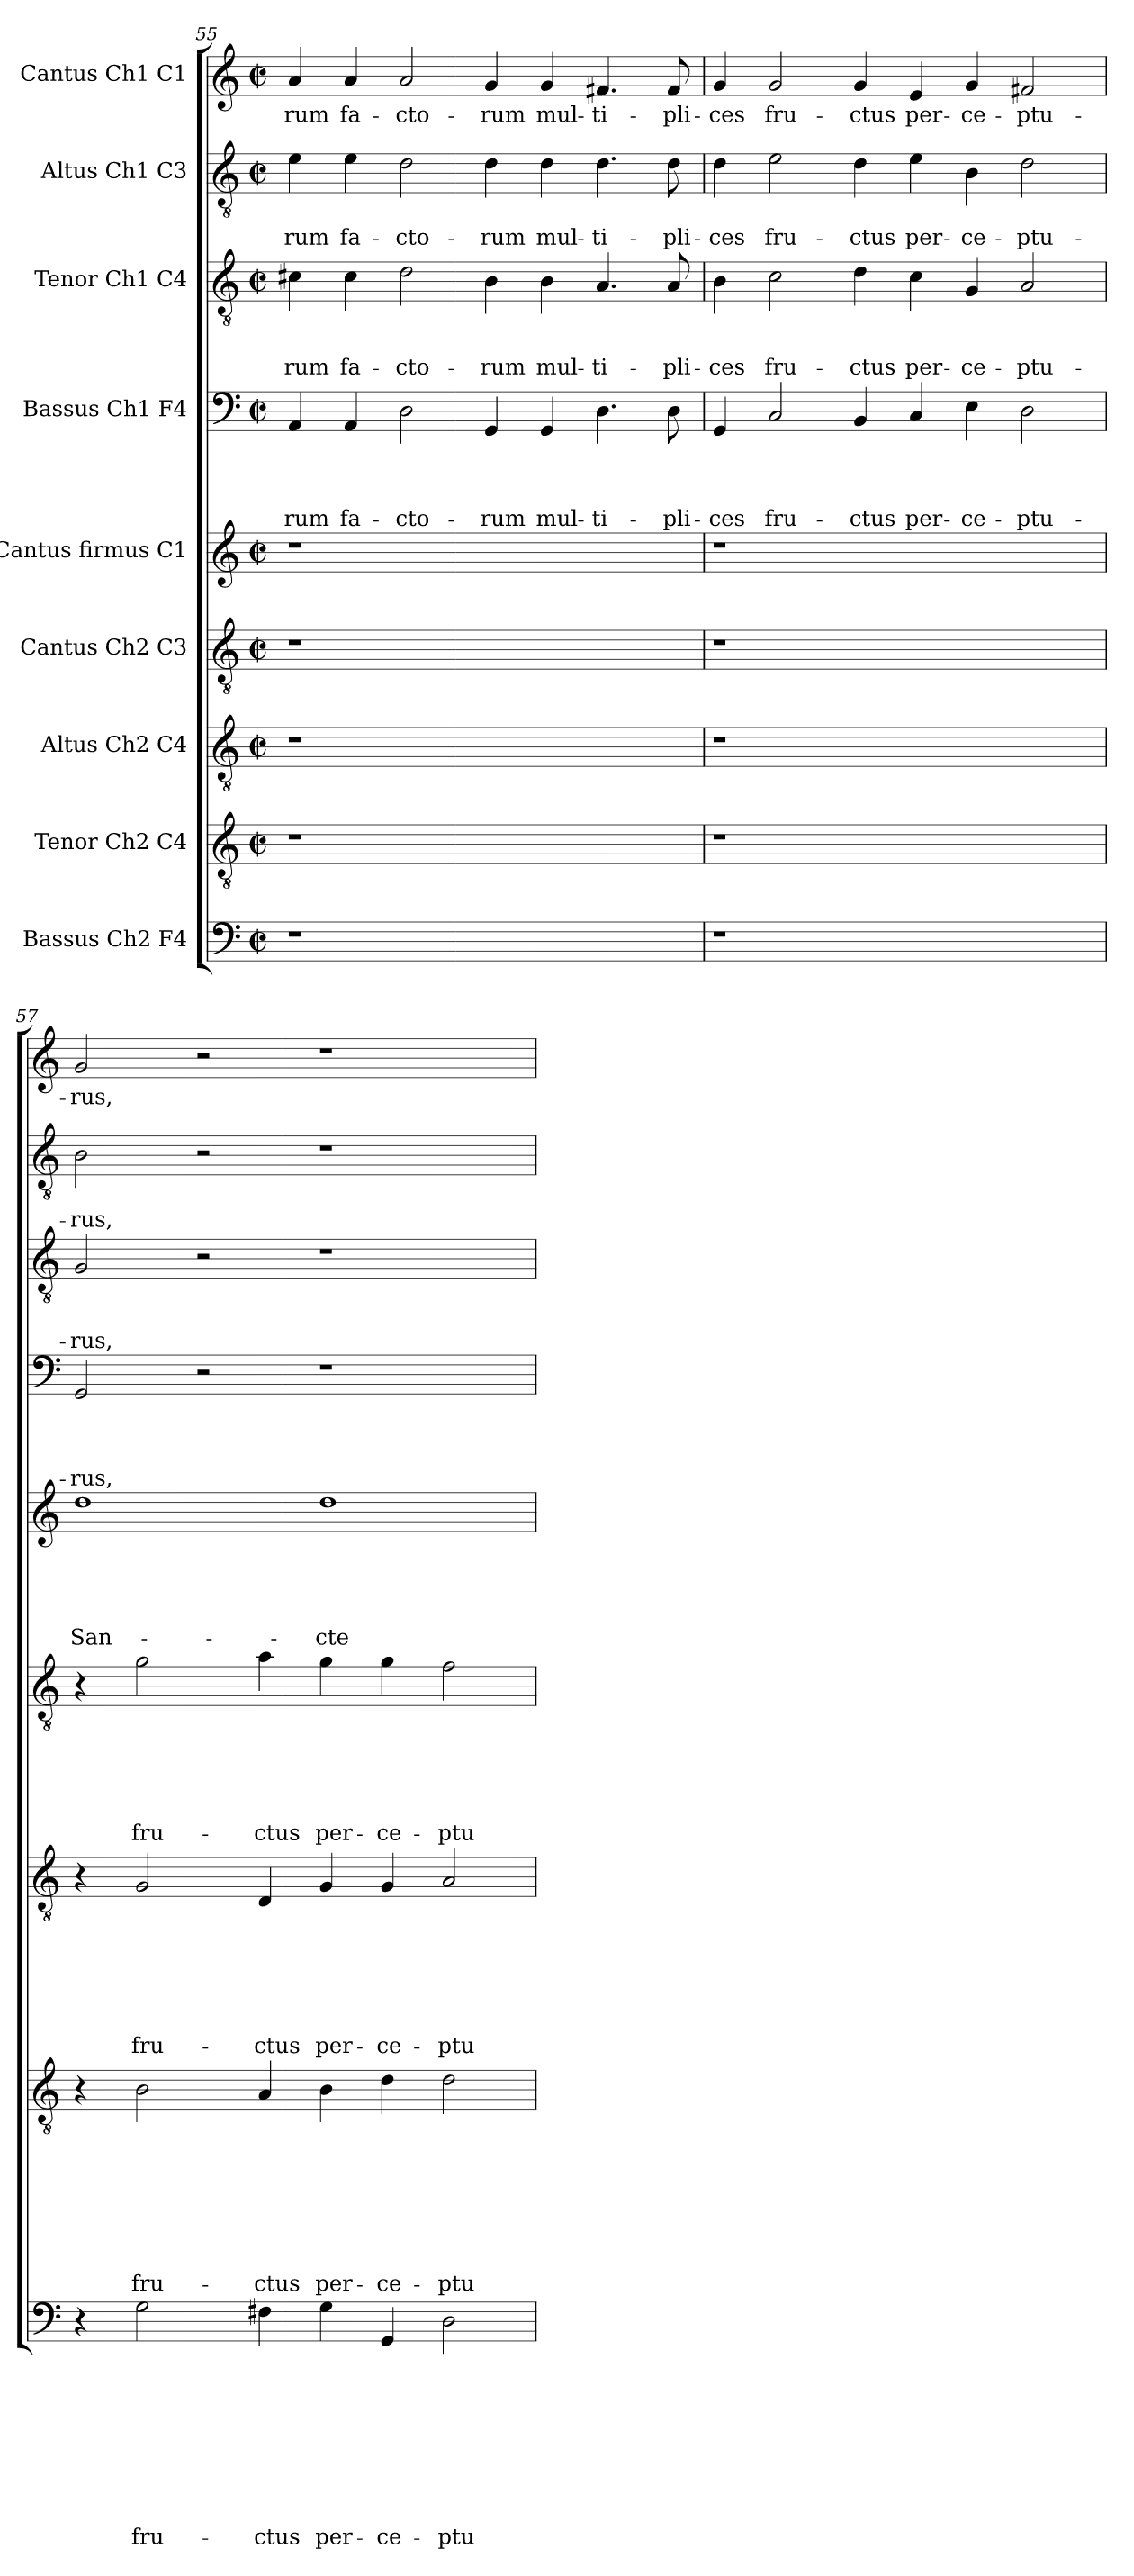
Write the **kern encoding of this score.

**kern	**text	**text	**text	**text	**text	**text	**text	**text	**text	**kern	**text	**text	**text	**text	**text	**text	**text	**text	**kern	**text	**text	**text	**text	**text	**text	**text	**kern	**text	**text	**text	**text	**text	**text	**kern	**text	**text	**text	**text	**text	**kern	**text	**text	**text	**text	**kern	**text	**text	**text	**kern	**text	**text	**kern	**text
*part9	*part9	*part9	*part9	*part9	*part9	*part9	*part9	*part9	*part9	*part8	*part8	*part8	*part8	*part8	*part8	*part8	*part8	*part8	*part7	*part7	*part7	*part7	*part7	*part7	*part7	*part7	*part6	*part6	*part6	*part6	*part6	*part6	*part6	*part5	*part5	*part5	*part5	*part5	*part5	*part4	*part4	*part4	*part4	*part4	*part3	*part3	*part3	*part3	*part2	*part2	*part2	*part1	*part1
*staff9	*staff9	*staff9	*staff9	*staff9	*staff9	*staff9	*staff9	*staff9	*staff9	*staff8	*staff8	*staff8	*staff8	*staff8	*staff8	*staff8	*staff8	*staff8	*staff7	*staff7	*staff7	*staff7	*staff7	*staff7	*staff7	*staff7	*staff6	*staff6	*staff6	*staff6	*staff6	*staff6	*staff6	*staff5	*staff5	*staff5	*staff5	*staff5	*staff5	*staff4	*staff4	*staff4	*staff4	*staff4	*staff3	*staff3	*staff3	*staff3	*staff2	*staff2	*staff2	*staff1	*staff1
*I"Bassus Ch2 F4	*	*	*	*	*	*	*	*	*	*I"Tenor Ch2 C4	*	*	*	*	*	*	*	*	*I"Altus Ch2 C4	*	*	*	*	*	*	*	*I"Cantus Ch2 C3	*	*	*	*	*	*	*I"Cantus  firmus C1	*	*	*	*	*	*I"Bassus Ch1 F4	*	*	*	*	*I"Tenor Ch1 C4	*	*	*	*I"Altus Ch1 C3	*	*	*I"Cantus Ch1 C1	*
!!LO:PB:g=z
*clefF4	*	*	*	*	*	*	*	*	*	*clefGv2	*	*	*	*	*	*	*	*	*clefGv2	*	*	*	*	*	*	*	*clefGv2	*	*	*	*	*	*	*clefG2	*	*	*	*	*	*clefF4	*	*	*	*	*clefGv2	*	*	*	*clefGv2	*	*	*clefG2	*
*k[]	*	*	*	*	*	*	*	*	*	*k[]	*	*	*	*	*	*	*	*	*k[]	*	*	*	*	*	*	*	*k[]	*	*	*	*	*	*	*k[]	*	*	*	*	*	*k[]	*	*	*	*	*k[]	*	*	*	*k[]	*	*	*k[]	*
*C:	*	*	*	*	*	*	*	*	*	*C:	*	*	*	*	*	*	*	*	*C:	*	*	*	*	*	*	*	*C:	*	*	*	*	*	*	*C:	*	*	*	*	*	*C:	*	*	*	*	*C:	*	*	*	*C:	*	*	*C:	*
*M2/2	*	*	*	*	*	*	*	*	*	*M2/2	*	*	*	*	*	*	*	*	*M2/2	*	*	*	*	*	*	*	*M2/2	*	*	*	*	*	*	*M2/2	*	*	*	*	*	*M2/2	*	*	*	*	*M2/2	*	*	*	*M2/2	*	*	*M2/2	*
*met(c|)	*	*	*	*	*	*	*	*	*	*met(c|)	*	*	*	*	*	*	*	*	*met(c|)	*	*	*	*	*	*	*	*met(c|)	*	*	*	*	*	*	*met(c|)	*	*	*	*	*	*met(c|)	*	*	*	*	*met(c|)	*	*	*	*met(c|)	*	*	*met(c|)	*
=55	=55	=55	=55	=55	=55	=55	=55	=55	=55	=55	=55	=55	=55	=55	=55	=55	=55	=55	=55	=55	=55	=55	=55	=55	=55	=55	=55	=55	=55	=55	=55	=55	=55	=55	=55	=55	=55	=55	=55	=55	=55	=55	=55	=55	=55	=55	=55	=55	=55	=55	=55	=55	=55
1r	.	.	.	.	.	.	.	.	.	1r	.	.	.	.	.	.	.	.	1r	.	.	.	.	.	.	.	1r	.	.	.	.	.	.	1r	.	.	.	.	.	4AA/	.	.	.	-rum	4c#X\	.	.	-rum	4e\	.	-rum	4a/	-rum
.	.	.	.	.	.	.	.	.	.	.	.	.	.	.	.	.	.	.	.	.	.	.	.	.	.	.	.	.	.	.	.	.	.	.	.	.	.	.	.	4AA/	.	.	.	fa-	4c#\	.	.	fa-	4e\	.	fa-	4a/	fa-
.	.	.	.	.	.	.	.	.	.	.	.	.	.	.	.	.	.	.	.	.	.	.	.	.	.	.	.	.	.	.	.	.	.	.	.	.	.	.	.	2D\	.	.	.	-cto-	2d\	.	.	-cto-	2d\	.	-cto-	2a/	-cto-
1ryy	.	.	.	.	.	.	.	.	.	1ryy	.	.	.	.	.	.	.	.	1ryy	.	.	.	.	.	.	.	1ryy	.	.	.	.	.	.	1ryy	.	.	.	.	.	4GG/	.	.	.	-rum	4B\	.	.	-rum	4d\	.	-rum	4g/	-rum
.	.	.	.	.	.	.	.	.	.	.	.	.	.	.	.	.	.	.	.	.	.	.	.	.	.	.	.	.	.	.	.	.	.	.	.	.	.	.	.	4GG/	.	.	.	mul-	4B\	.	.	mul-	4d\	.	mul-	4g/	mul-
.	.	.	.	.	.	.	.	.	.	.	.	.	.	.	.	.	.	.	.	.	.	.	.	.	.	.	.	.	.	.	.	.	.	.	.	.	.	.	.	4.D\	.	.	.	-ti-	4.A/	.	.	-ti-	4.d\	.	-ti-	4.f#X/	-ti-
.	.	.	.	.	.	.	.	.	.	.	.	.	.	.	.	.	.	.	.	.	.	.	.	.	.	.	.	.	.	.	.	.	.	.	.	.	.	.	.	8D\	.	.	.	-pli-	8A/	.	.	-pli-	8d\	.	-pli-	8f#/	-pli-
=56	=56	=56	=56	=56	=56	=56	=56	=56	=56	=56	=56	=56	=56	=56	=56	=56	=56	=56	=56	=56	=56	=56	=56	=56	=56	=56	=56	=56	=56	=56	=56	=56	=56	=56	=56	=56	=56	=56	=56	=56	=56	=56	=56	=56	=56	=56	=56	=56	=56	=56	=56	=56	=56
1r	.	.	.	.	.	.	.	.	.	1r	.	.	.	.	.	.	.	.	1r	.	.	.	.	.	.	.	1r	.	.	.	.	.	.	1r	.	.	.	.	.	4GG/	.	.	.	-ces	4B\	.	.	-ces	4d\	.	-ces	4g/	-ces
.	.	.	.	.	.	.	.	.	.	.	.	.	.	.	.	.	.	.	.	.	.	.	.	.	.	.	.	.	.	.	.	.	.	.	.	.	.	.	.	2C/	.	.	.	fru-	2c\	.	.	fru-	2e\	.	fru-	2g/	fru-
.	.	.	.	.	.	.	.	.	.	.	.	.	.	.	.	.	.	.	.	.	.	.	.	.	.	.	.	.	.	.	.	.	.	.	.	.	.	.	.	4BB/	.	.	.	-ctus	4d\	.	.	-ctus	4d\	.	-ctus	4g/	-ctus
1ryy	.	.	.	.	.	.	.	.	.	1ryy	.	.	.	.	.	.	.	.	1ryy	.	.	.	.	.	.	.	1ryy	.	.	.	.	.	.	1ryy	.	.	.	.	.	4C/	.	.	.	per-	4c\	.	.	per-	4e\	.	per-	4e/	per-
.	.	.	.	.	.	.	.	.	.	.	.	.	.	.	.	.	.	.	.	.	.	.	.	.	.	.	.	.	.	.	.	.	.	.	.	.	.	.	.	4E\	.	.	.	-ce-	4G/	.	.	-ce-	4B\	.	-ce-	4g/	-ce-
.	.	.	.	.	.	.	.	.	.	.	.	.	.	.	.	.	.	.	.	.	.	.	.	.	.	.	.	.	.	.	.	.	.	.	.	.	.	.	.	2D\	.	.	.	-ptu-	2A/	.	.	-ptu-	2d\	.	-ptu-	2f#X/	-ptu-
=57	=57	=57	=57	=57	=57	=57	=57	=57	=57	=57	=57	=57	=57	=57	=57	=57	=57	=57	=57	=57	=57	=57	=57	=57	=57	=57	=57	=57	=57	=57	=57	=57	=57	=57	=57	=57	=57	=57	=57	=57	=57	=57	=57	=57	=57	=57	=57	=57	=57	=57	=57	=57	=57
4r	.	.	.	.	.	.	.	.	.	4r	.	.	.	.	.	.	.	.	4r	.	.	.	.	.	.	.	4r	.	.	.	.	.	.	1dd	.	.	.	.	San-	2GG/	.	.	.	-rus,	2G/	.	.	-rus,	2B\	.	-rus,	2g/	-rus,
2G\	.	.	.	.	.	.	.	.	fru-	2B\	.	.	.	.	.	.	.	fru-	2G/	.	.	.	.	.	.	fru-	2g\	.	.	.	.	.	fru-	.	.	.	.	.	.	.	.	.	.	.	.	.	.	.	.	.	.	.	.
.	.	.	.	.	.	.	.	.	.	.	.	.	.	.	.	.	.	.	.	.	.	.	.	.	.	.	.	.	.	.	.	.	.	.	.	.	.	.	.	2r	.	.	.	.	2r	.	.	.	2r	.	.	2r	.
4F#X\	.	.	.	.	.	.	.	.	-ctus	4A/	.	.	.	.	.	.	.	-ctus	4D/	.	.	.	.	.	.	-ctus	4a\	.	.	.	.	.	-ctus	.	.	.	.	.	.	.	.	.	.	.	.	.	.	.	.	.	.	.	.
4G\	.	.	.	.	.	.	.	.	per-	4B\	.	.	.	.	.	.	.	per-	4G/	.	.	.	.	.	.	per-	4g\	.	.	.	.	.	per-	1dd	.	.	.	.	-cte	1r	.	.	.	.	1r	.	.	.	1r	.	.	1r	.
4GG/	.	.	.	.	.	.	.	.	-ce-	4d\	.	.	.	.	.	.	.	-ce-	4G/	.	.	.	.	.	.	-ce-	4g\	.	.	.	.	.	-ce-	.	.	.	.	.	.	.	.	.	.	.	.	.	.	.	.	.	.	.	.
2D\	.	.	.	.	.	.	.	.	-ptu-	2d\	.	.	.	.	.	.	.	-ptu-	2A/	.	.	.	.	.	.	-ptu-	2f\	.	.	.	.	.	-ptu-	.	.	.	.	.	.	.	.	.	.	.	.	.	.	.	.	.	.	.	.
=	=	=	=	=	=	=	=	=	=	=	=	=	=	=	=	=	=	=	=	=	=	=	=	=	=	=	=	=	=	=	=	=	=	=	=	=	=	=	=	=	=	=	=	=	=	=	=	=	=	=	=	=	=
*-	*-	*-	*-	*-	*-	*-	*-	*-	*-	*-	*-	*-	*-	*-	*-	*-	*-	*-	*-	*-	*-	*-	*-	*-	*-	*-	*-	*-	*-	*-	*-	*-	*-	*-	*-	*-	*-	*-	*-	*-	*-	*-	*-	*-	*-	*-	*-	*-	*-	*-	*-	*-	*-
